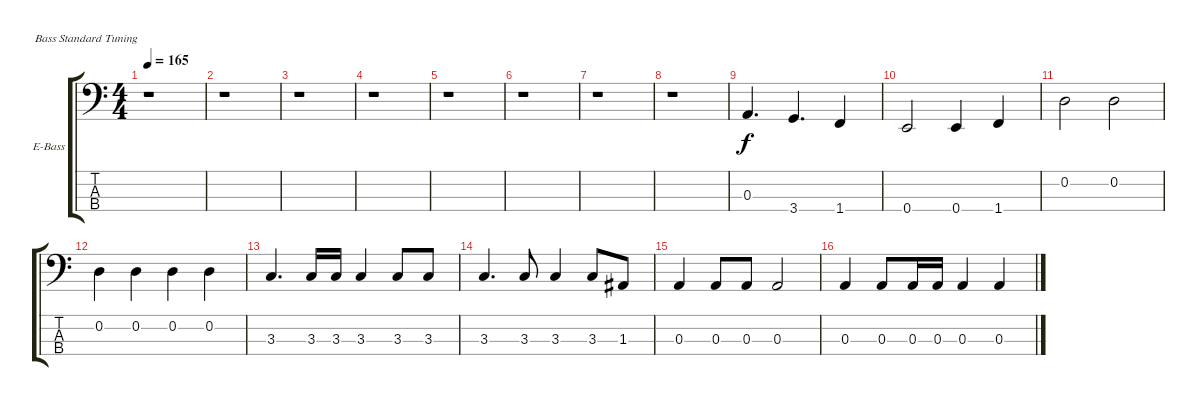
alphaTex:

\defaultSystemsLayout 4
\bracketExtendMode groupsimilarinstruments
\firstSystemTrackNameOrientation horizontal
\otherSystemsTrackNameOrientation horizontal
\track ("Electric Bass" "E-Bass") {instrument electricbassfinger}
\staff {score tabs}
\tuning (G2 D2 A1 E1)
\ts (4 4)
\tempo 165
\clef f4
\ks c
r.1{dy f} |
r.1 |
r.1 |
r.1 |
r.1 |
r.1 |
r.1 |
r.1 |
0.3.4{d} 3.4.4{d} 1.4.4 |
0.4.2 0.4.4 1.4.4 |
0.2.2 0.2.2 |
0.2.4 0.2.4 0.2.4 0.2.4 |
3.3.4{d} 3.3.16 3.3.16 3.3.4 3.3.8 3.3.8 |
3.3.4{d} 3.3.8 3.3.4 3.3.8 1.3.8 |
0.3.4 0.3.8 0.3.8 0.3.2 |
0.3.4 0.3.8 0.3.16 0.3.16 0.3.4 0.3.4
